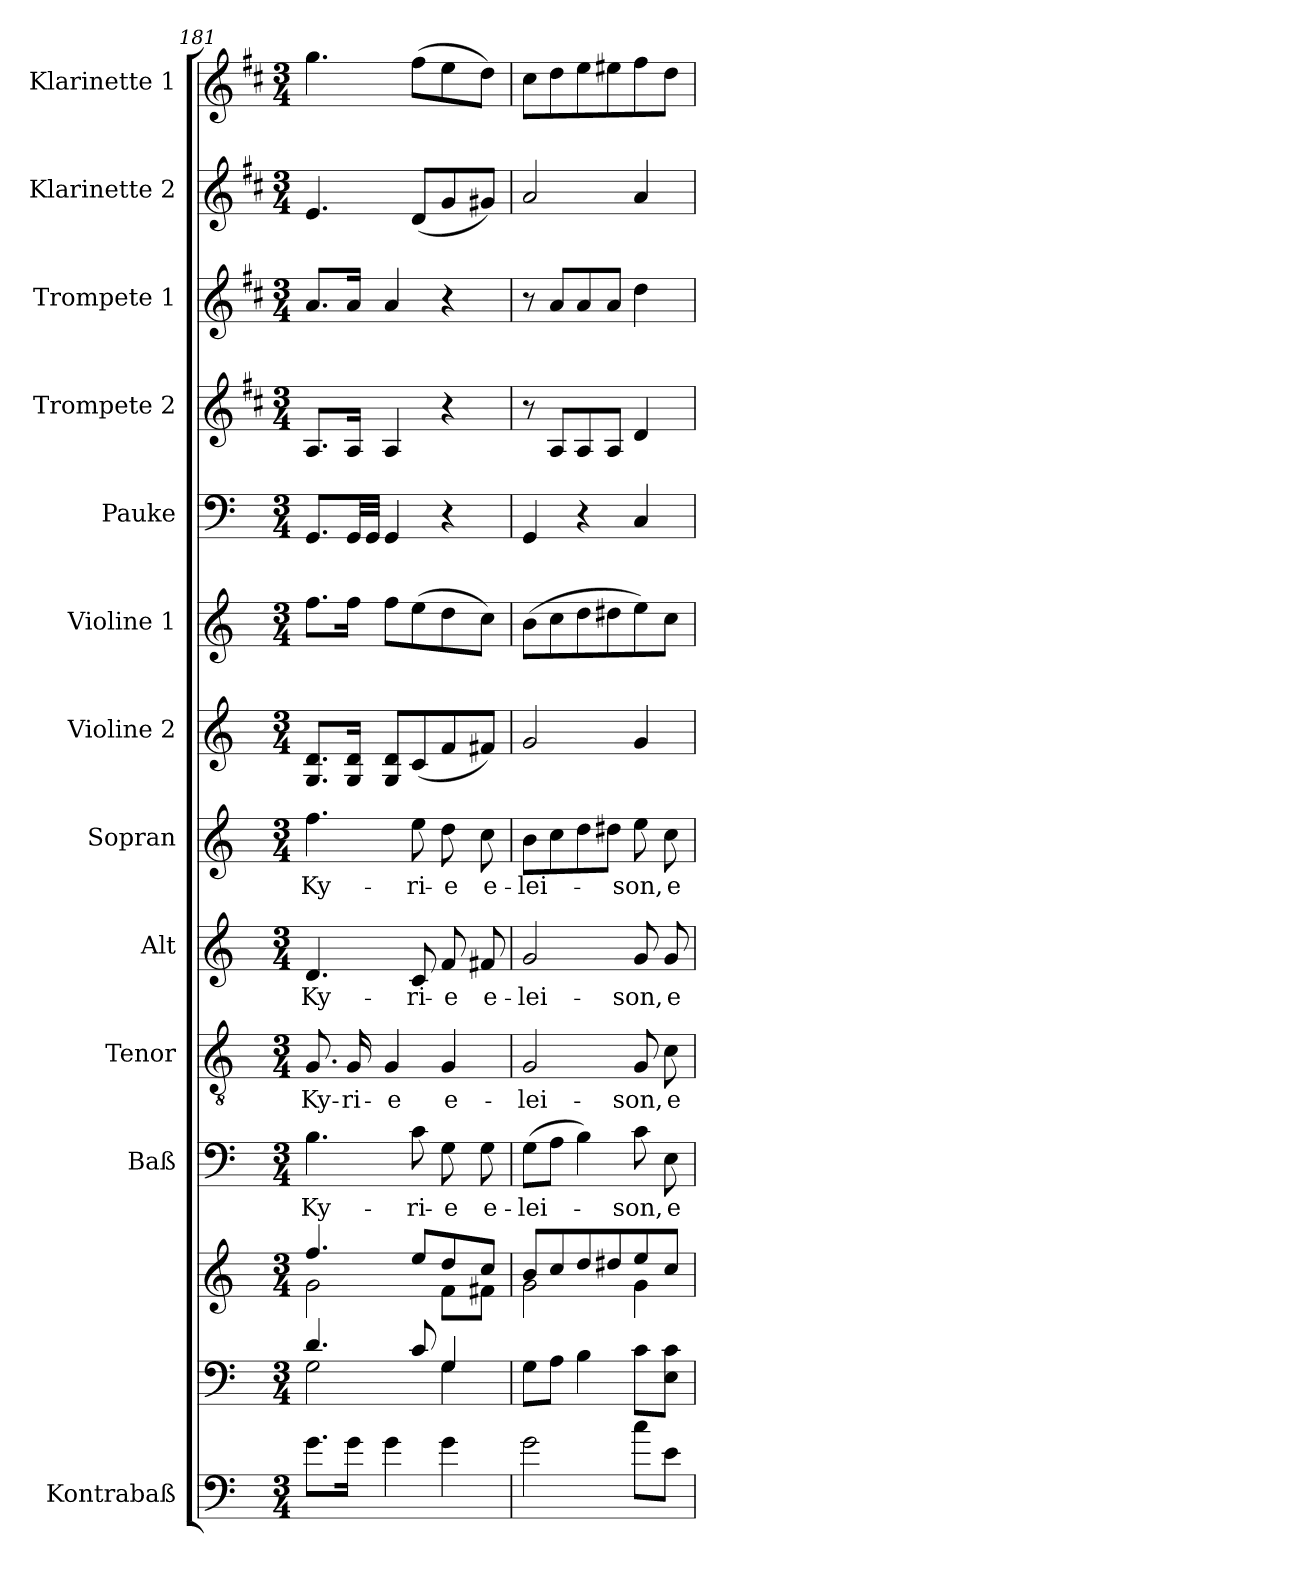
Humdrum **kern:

**kern	**kern	**kern	**kern	**text	**kern	**text	**kern	**text	**kern	**text	**kern	**kern	**kern	**kern	**kern	**kern	**kern
*part13	*part12	*part12	*part11	*part11	*part10	*part10	*part9	*part9	*part8	*part8	*part7	*part6	*part5	*part4	*part3	*part2	*part1
*staff14	*staff13	*staff12	*staff11	*staff11	*staff10	*staff10	*staff9	*staff9	*staff8	*staff8	*staff7	*staff6	*staff5	*staff4	*staff3	*staff2	*staff1
*I"Kontrabaß	*	*	*I"Baß	*	*I"Tenor	*	*I"Alt	*	*I"Sopran	*	*I"Violine 2	*I"Violine 1	*I"Pauke	*I"Trompete 2	*I"Trompete 1	*I"Klarinette 2	*I"Klarinette 1
*	*	*	*	*	*	*	*	*	*	*	*I'Vln	*I'Vln	*	*I'Tpt	*I'Tpt	*	*
*clefF4	*clefF4	*clefG2	*clefF4	*	*clefGv2	*	*clefG2	*	*clefG2	*	*clefG2	*clefG2	*clefF4	*clefG2	*clefG2	*clefG2	*clefG2
*ITrd7c12	*	*	*	*	*	*	*	*	*	*	*	*	*	*ITrd1c2	*ITrd1c2	*ITrd1c2	*ITrd1c2
*k[]	*k[]	*k[]	*k[]	*	*k[]	*	*k[]	*	*k[]	*	*k[]	*k[]	*k[]	*k[]	*k[]	*k[]	*k[]
*C:	*C:	*C:	*C:	*	*C:	*	*C:	*	*C:	*	*C:	*C:	*C:	*C:	*C:	*C:	*C:
*M3/4	*M3/4	*M3/4	*M3/4	*	*M3/4	*	*M3/4	*	*M3/4	*	*M3/4	*M3/4	*M3/4	*M3/4	*M3/4	*M3/4	*M3/4
=181	=181	=181	=181	=181	=181	=181	=181	=181	=181	=181	=181	=181	=181	=181	=181	=181	=181
*	*^	*^	*	*	*	*	*	*	*	*	*	*	*	*	*	*	*
!	!	!	!	!	!	!LO:LY:b	!	!LO:LY:b	!	!LO:LY:b	!	!LO:LY:b	!	!	!	!	!	!	!
8.G\L	2G\	4.d/	4.ff/	2g\	4.B\	Ky-	8.G/	Ky-	4.d/	Ky-	4.ff\	Ky-	8.G/ 8.d/L	8.ff\L	8.GG/L	8.G/L	8.g/L	4.d/	4.ff\
!	!	!	!	!	!	!	!	!LO:LY:b	!	!	!	!	!	!	!	!	!	!	!
16G\Jk	.	.	.	.	.	.	16G/	-ri-	.	.	.	.	16G/ 16d/Jk	16ff\Jk	32GG/LL	16G/Jk	16g/Jk	.	.
.	.	.	.	.	.	.	.	.	.	.	.	.	.	.	32GG/JJJ	.	.	.	.
!	!	!	!	!	!	!	!	!LO:LY:b	!	!	!	!	!	!	!	!	!	!	!
4G\	.	.	.	.	.	.	4G/	-e	.	.	.	.	8G/ 8d/L	8ff\L	4GG/	4G/	4g/	.	.
!	!	!	!	!	!	!LO:LY:b	!	!	!	!LO:LY:b	!	!LO:LY:b	!	!	!	!	!	!	!
.	.	8c/	8ee/L	.	8c\	-ri-	.	.	8c/	-ri-	8ee\	-ri-	(<8c/	(>8ee\	.	.	.	(<8c/L	(>8ee\L
!	!	!	!	!	!	!LO:LY:b	!	!LO:LY:b	!	!LO:LY:b	!	!LO:LY:b	!	!	!	!	!	!	!
4G\	4G\	4G/	8dd/	8f\L	8G\	-e	4G/	e-	8f/	-e	8dd\	-e	8f/	8dd\	4r	4r	4r	8f/	8dd\
!	!	!	!	!	!	!LO:LY:b	!	!	!	!LO:LY:b	!	!LO:LY:b	!	!	!	!	!	!	!
.	.	.	8cc/J	8f#X\J	8G\	e-	.	.	8f#X/	e-	8cc\	e-	8f#X/J)	8cc\J)	.	.	.	8f#X/J)	8cc\J)
*	*v	*v	*	*	*	*	*	*	*	*	*	*	*	*	*	*	*	*	*
!!LO:PB:g=z
=182	=182	=182	=182	=182	=182	=182	=182	=182	=182	=182	=182	=182	=182	=182	=182	=182	=182	=182
!	!	!	!	!	!LO:LY:b	!	!LO:LY:b	!	!LO:LY:b	!	!LO:LY:b	!	!	!	!	!	!	!
2G\	8G\L	8b/L	2g\	(>8G\L	-lei-	2G/	-lei-	2g/	-lei-	8b\L	-lei-	2g/	(>8b\L	4GG/	8r	8r	2g/	8b\L
.	8A\J	8cc/	.	8A\J	.	.	.	.	.	8cc\	.	.	8cc\	.	8G/L	8g/L	.	8cc\
.	4B\	8dd/	.	4B\)	.	.	.	.	.	8dd\	.	.	8dd\	4r	8G/	8g/	.	8dd\
.	.	8dd#X/	.	.	.	.	.	.	.	8dd#X\J	.	.	8dd#X\	.	8G/J	8g/J	.	8dd#X\
!	!	!	!	!	!LO:LY:b	!	!LO:LY:b	!	!LO:LY:b	!	!LO:LY:b	!	!	!	!	!	!	!
8c\L	8c\L	8ee/	4g\	8c\	-son,	8G/	-son,	8g/	-son,	8ee\	-son,	4g/	8ee\)	4C/	4c/	4cc\	4g/	8ee\
!	!	!	!	!	!LO:LY:b	!	!LO:LY:b	!	!LO:LY:b	!	!LO:LY:b	!	!	!	!	!	!	!
8E\J	8E\ 8c\J	8cc/J	.	8E\	e-	8c\	e-	8g/	e-	8cc\	e-	.	8cc\J	.	.	.	.	8cc\J
*	*	*v	*v	*	*	*	*	*	*	*	*	*	*	*	*	*	*	*
=	=	=	=	=	=	=	=	=	=	=	=	=	=	=	=	=	=
*-	*-	*-	*-	*-	*-	*-	*-	*-	*-	*-	*-	*-	*-	*-	*-	*-	*-
